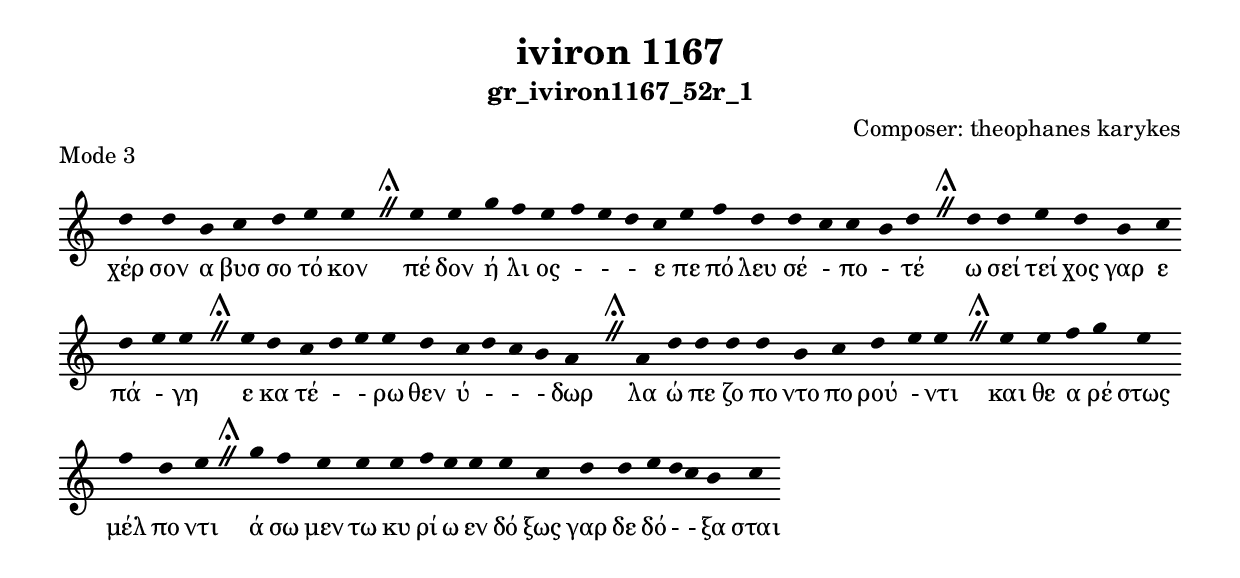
\include "gregorian.ly"

	\header {
 	  title = "iviron 1167"
	  subtitle = "gr_iviron1167_52r_1"
	  composer = "Composer: theophanes karykes"
	  piece = "Mode 3"
	}

	chant = {
	  d''4 d''4 b'4 c''4 d''4 e''4 e''4 \divisioMaior
 e''4 e''4 g''4 f''4 e''4 f''4 e''4 d''4 c''4 e''4 f''4 d''4 d''4 c''4 c''4 b'4 d''4 \divisioMaior
 d''4 d''4 e''4 d''4 b'4 c''4 d''4 e''4 e''4 \divisioMaior
 e''4 d''4 c''4 d''4 e''4 e''4 d''4 c''4 d''4 c''4 b'4 a'4 \divisioMaior
 a'4 d''4 d''4 d''4 d''4 b'4 c''4 d''4 e''4 e''4 \divisioMaior
 e''4 e''4 f''4 g''4 e''4 f''4 d''4 e''4 \divisioMaior
 g''4 f''4 e''4 e''4 e''4 f''4 e''4 e''4 e''4 c''4 d''4 d''4 e''4 d''4 c''4 b'4 c''4\finalis
	}

	verba = \lyricmode {χέρ σον α βυσ σο τό κον 
πέ δον ή λι ος -  -  - ε πε πό λευ σέ - πο - τέ 
ω σεί τεί χος γαρ ε πά - γη 
ε κα τέ -  - ρω θεν ύ -  -  - δωρ 
λα ώ πε ζο πο ντο πο ρού - ντι 
και θε α ρέ στως μέλ πο ντι 
ά σω μεν τω κυ ρί ω εν δό ξως γαρ δε δό -  - ξα σται 
	}


	\score {
	  \new Staff <<
	  \new Voice = "melody" \chant
	  \new Lyrics = "one" \lyricsto melody \verba
	  >>
	  \layout {
	    \context {
	      \Staff
	      \remove "Time_signature_engraver"
	      \remove "Bar_engraver"
	    }
	    \context {
	      \Voice
	      \remove "Stem_engraver"
	    }
	  }
	}